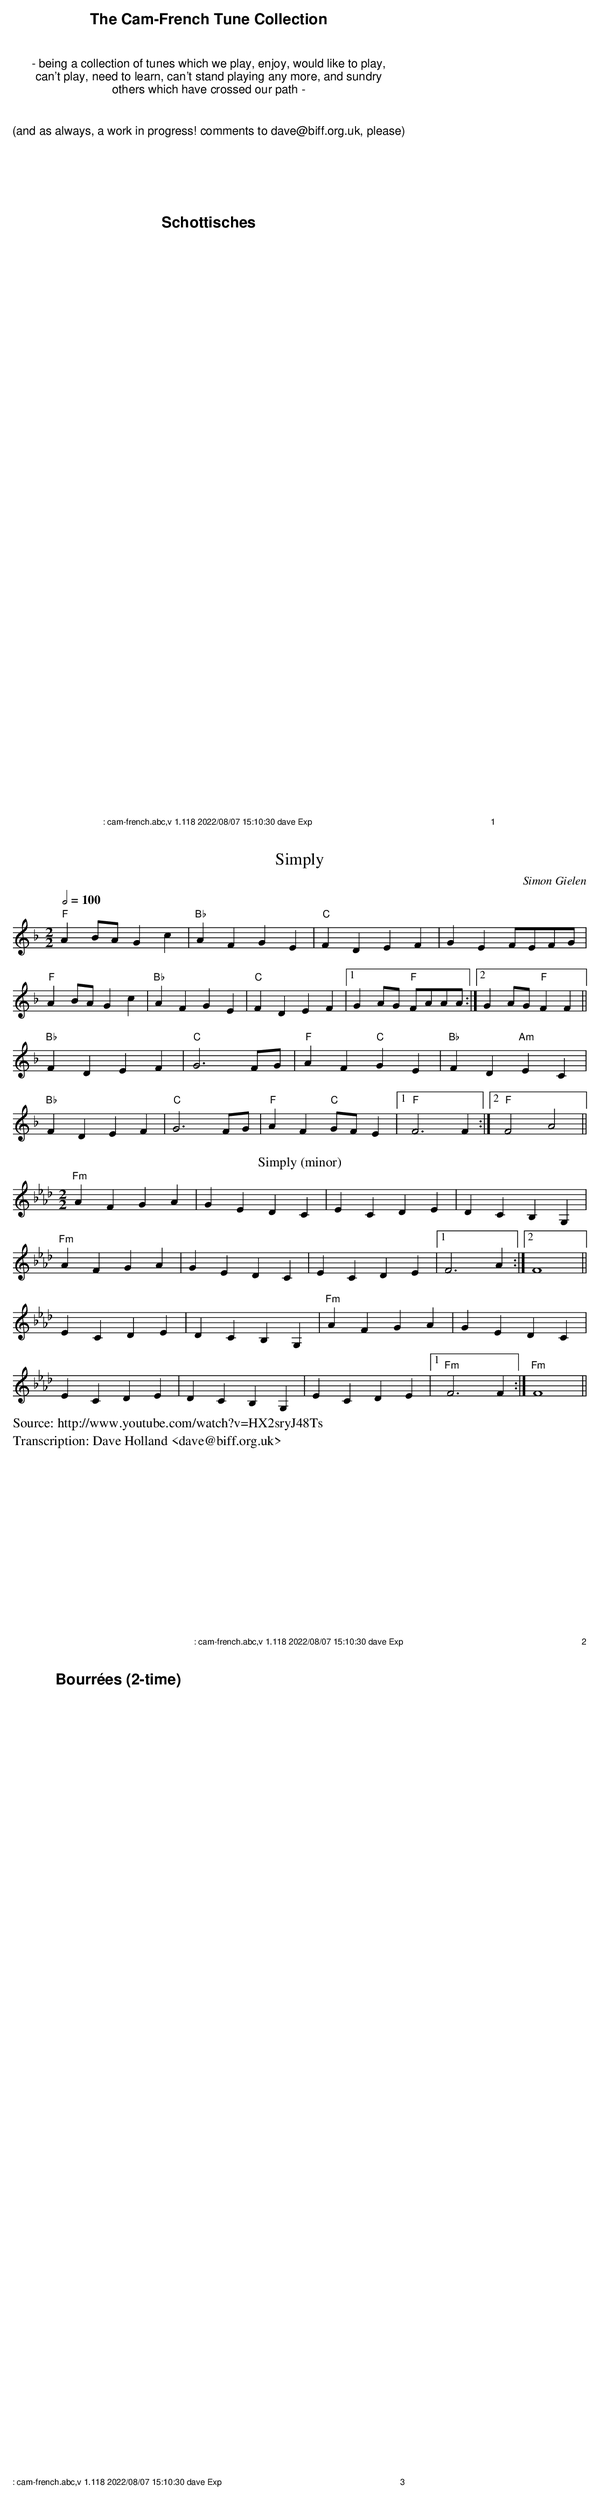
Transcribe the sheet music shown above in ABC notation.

X:1
T:Simply
C:Simon Gielen
M:2/2
L:1/8
K:F
Q:1/2=100
"F"A2BA G2c2|"Bb"A2F2 G2E2|"C"F2D2 E2F2|G2E2 FEFG|
"F"A2BA G2c2|"Bb"A2F2 G2E2|"C"F2D2 E2F2|1 G2AG "F"FAAA:|2 G2AG "F"F2F2||
"Bb"F2D2 E2F2|"C"G6 FG|"F"A2F2 "C"G2E2|"Bb"F2D2 "Am"E2C2|
"Bb"F2D2 E2F2|"C"G6 FG|"F"A2F2 "C"GFE2|1 "F"F6 F2:|2 "F"F4 A4||
T:Simply (minor)
K:Fm
"Fm"A2F2 G2A2|G2E2 D2C2|E2C2 D2E2|D2C2 B,2G,2|
"Fm"A2F2 G2A2|G2E2 D2C2|E2C2 D2E2|1 F6 A2:|2 F8 ||
E2C2 D2E2|D2C2 B,2G,2|"Fm"A2F2 G2A2|G2E2 D2C2|
E2C2 D2E2|D2C2 B,2G,2|E2C2 D2E2|1 "Fm"F6 F2:|"Fm"F8 ||
